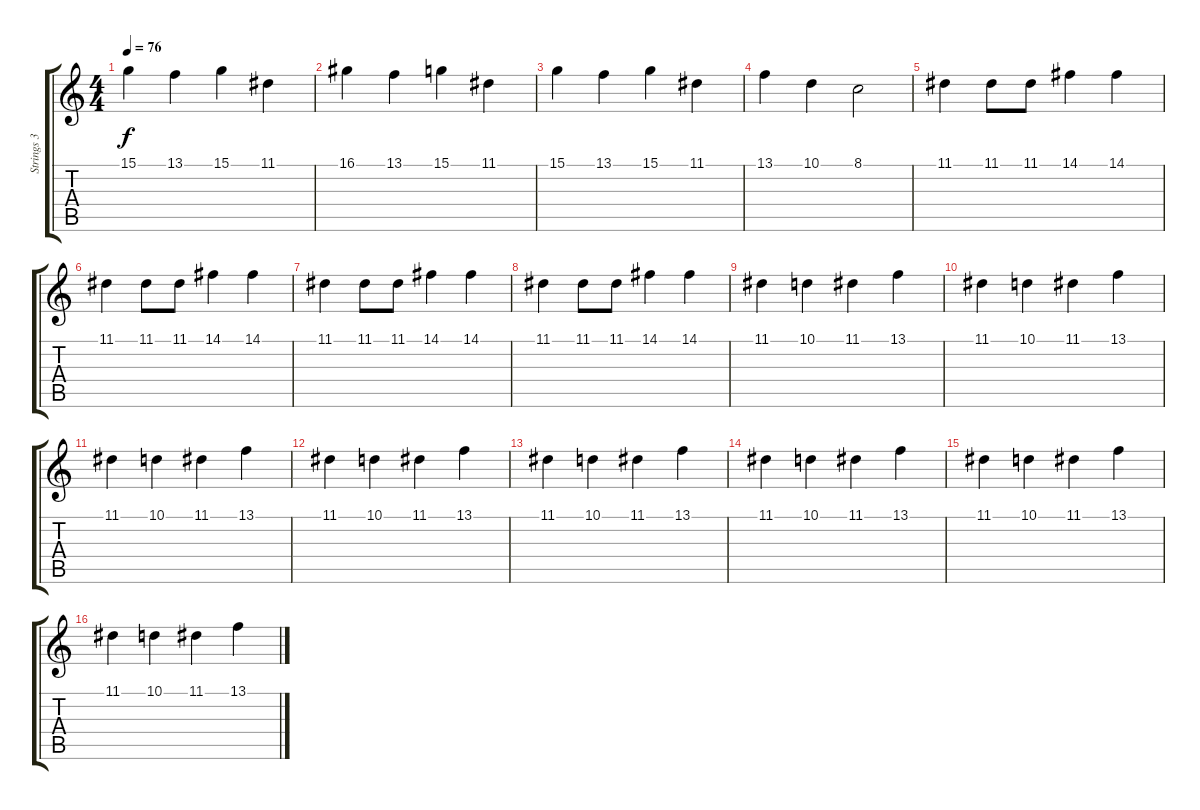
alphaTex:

\track ("Strings 3" "Strings 3") {instrument stringensemble2}
\staff {score tabs}
\tuning (E4 B3 G3 D3 A2 E2) {hide}
\ts (4 4)
\tempo 76
\clef g2
\ks c
15.1.4{dy f} 13.1.4 15.1.4 11.1.4 |
16.1.4 13.1.4 15.1.4 11.1.4 |
15.1.4 13.1.4 15.1.4 11.1.4 |
13.1.4 10.1.4 8.1.2 |
11.1.4 11.1.8 11.1.8 14.1.4 14.1.4 |
11.1.4 11.1.8 11.1.8 14.1.4 14.1.4 |
11.1.4 11.1.8 11.1.8 14.1.4 14.1.4 |
11.1.4 11.1.8 11.1.8 14.1.4 14.1.4 |
11.1.4 10.1.4 11.1.4 13.1.4 |
11.1.4 10.1.4 11.1.4 13.1.4 |
11.1.4 10.1.4 11.1.4 13.1.4 |
11.1.4 10.1.4 11.1.4 13.1.4 |
11.1.4 10.1.4 11.1.4 13.1.4 |
11.1.4 10.1.4 11.1.4 13.1.4 |
11.1.4 10.1.4 11.1.4 13.1.4 |
11.1.4 10.1.4 11.1.4 13.1.4
